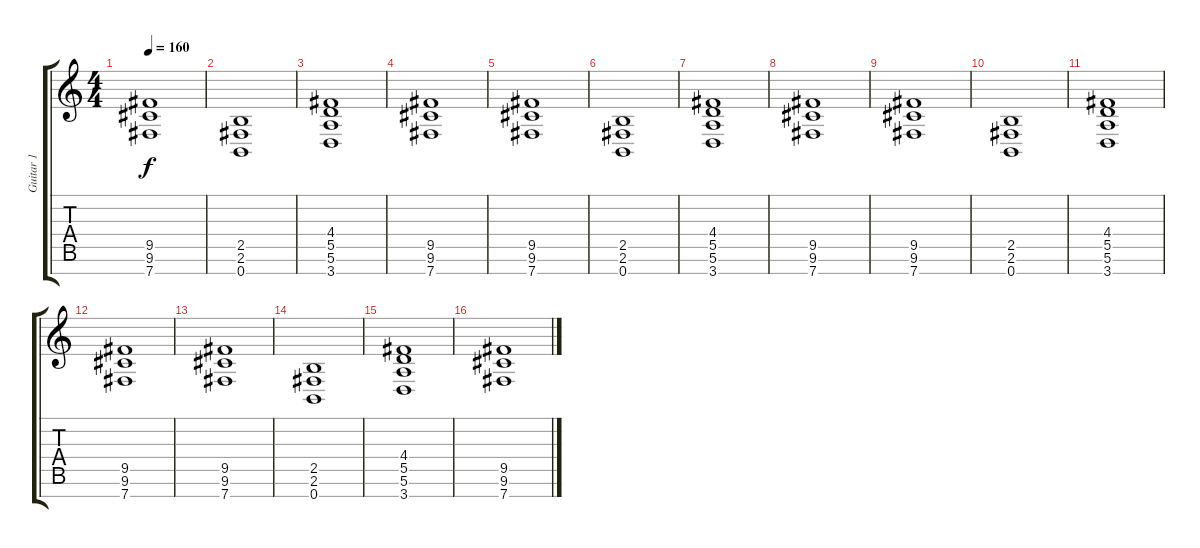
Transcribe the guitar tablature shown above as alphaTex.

\track ("Guitar 1" "Guitar 1") {instrument distortionguitar}
\staff {score tabs}
\tuning (E4 B3 Gb3 D3 A2 E2 B1) {hide}
\ts (4 4)
\tempo 160
\clef g2
\ks c
(9.5 9.6 7.7).1{dy f} |
(2.5 2.6 0.7).1 |
(4.4 5.5 5.6 3.7).1 |
(9.5 9.6 7.7).1 |
(9.5 9.6 7.7).1 |
(2.5 2.6 0.7).1 |
(4.4 5.5 5.6 3.7).1 |
(9.5 9.6 7.7).1 |
(9.5 9.6 7.7).1 |
(2.5 2.6 0.7).1 |
(4.4 5.5 5.6 3.7).1 |
(9.5 9.6 7.7).1 |
(9.5 9.6 7.7).1 |
(2.5 2.6 0.7).1 |
(4.4 5.5 5.6 3.7).1 |
(9.5 9.6 7.7).1
